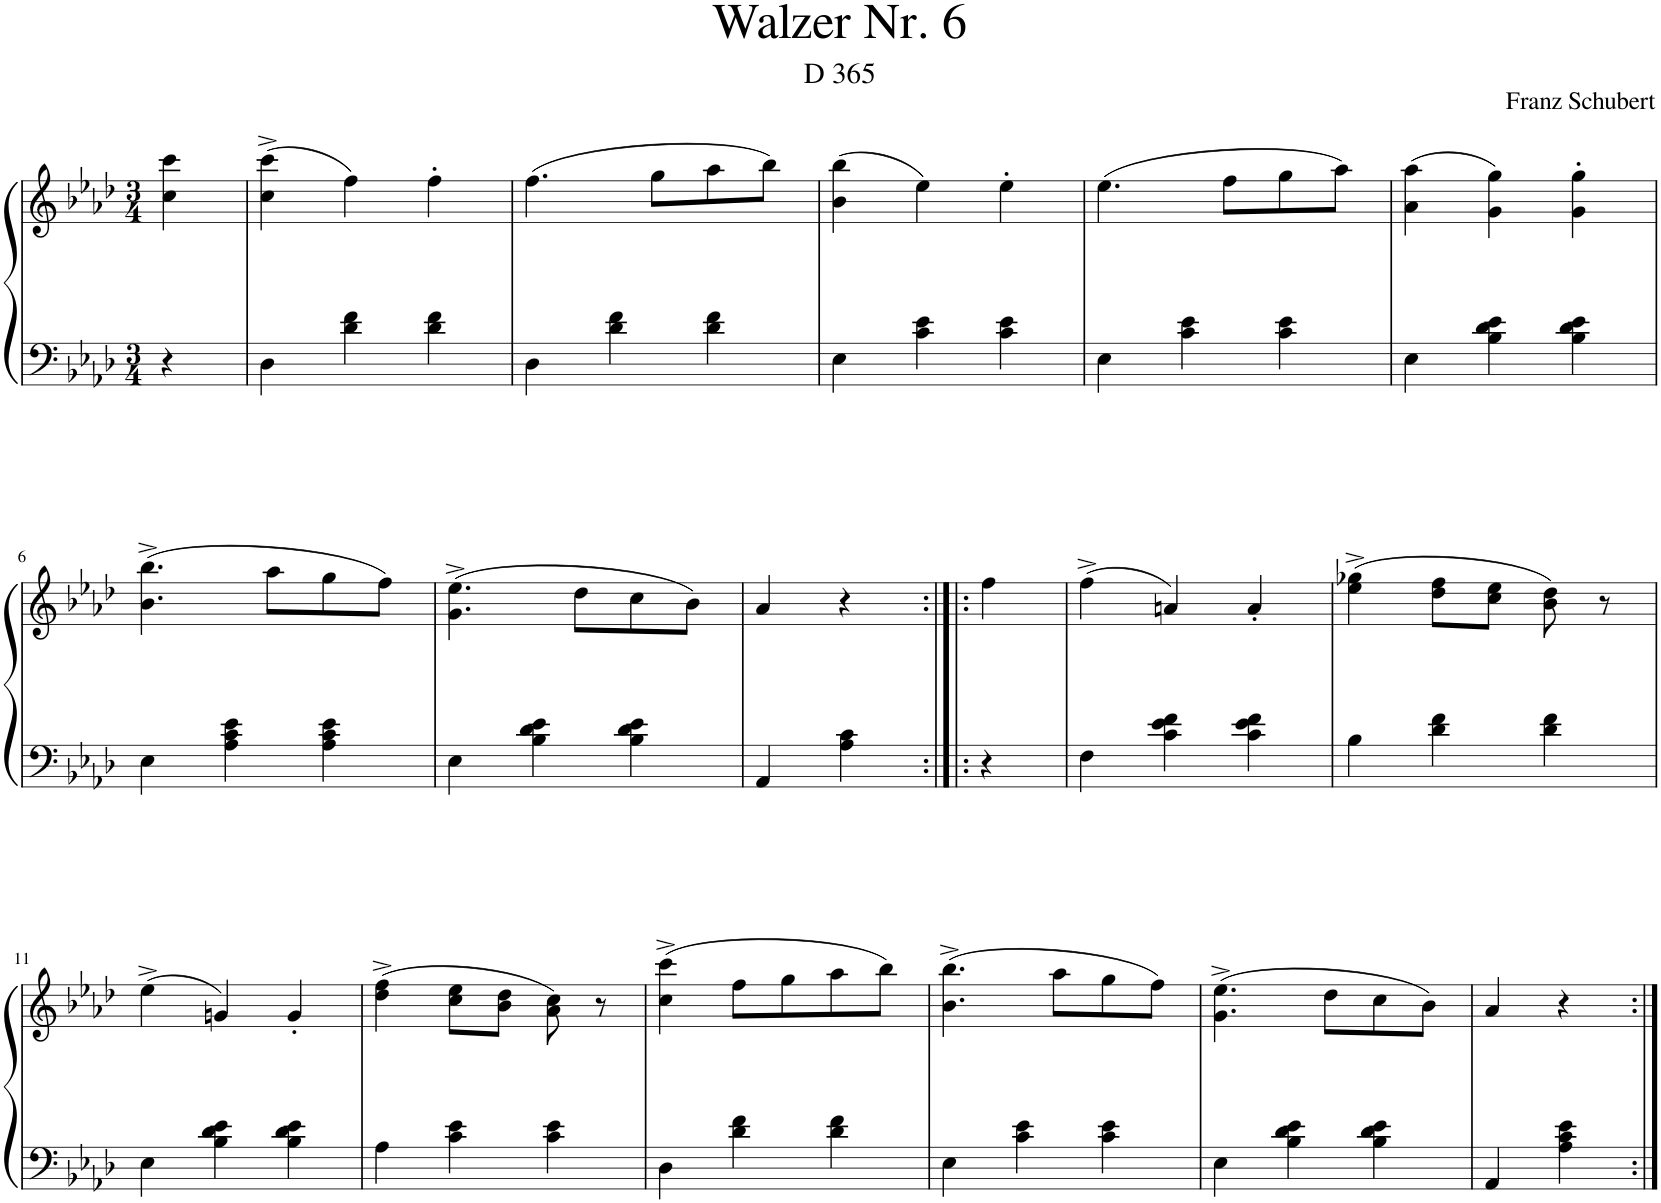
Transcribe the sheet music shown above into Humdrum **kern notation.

**kern	**kern
*part1	*part1
*staff2	*staff1
*I"Piano	*
*I'Pno.	*
*clefF4	*clefG2
*k[b-e-a-d-]	*k[b-e-a-d-]
*M3/4	*M3/4
=	=
4r	4cc\ 4ccc\
=1	=1
4D-\	(4cc\^ 4ccc\^
4d-\ 4f\	4ff\)
4d-\ 4f\	4ff'\
=2	=2
4D-\	(4.ff\
4d-\ 4f\	.
.	8gg\L
4d-\ 4f\	8aa-\
.	8bb-\J)
=3	=3
4E-\	(4b-\ 4bb-\
4c\ 4e-\	4ee-\)
4c\ 4e-\	4ee-'\
=4	=4
4E-\	(4.ee-\
4c\ 4e-\	.
.	8ff\L
4c\ 4e-\	8gg\
.	8aa-\J)
=5	=5
4E-\	(4a-\ 4aa-\
4B-\ 4d-\ 4e-\	4g\ 4gg\)
4B-\ 4d-\ 4e-\	4g\' 4gg\'
!!LO:LB:g=z
=6	=6
4E-\	(4.b-\^ 4.bb-\^
4A-\ 4c\ 4e-\	.
.	8aa-\L
4A-\ 4c\ 4e-\	8gg\
.	8ff\J)
=7	=7
4E-\	(4.g\^ 4.ee-\^
4B-\ 4d-\ 4e-\	.
.	8dd-\L
4B-\ 4d-\ 4e-\	8cc\
.	8b-\J)
=8	=8
4AA-/	4a-/
4A-\ 4c\	4r
=8X1:|!|:	=8X1:|!|:
4r	4ff\
=9	=9
4F\	(4ff^\
4c\ 4e-\ 4f\	4an/)
4c\ 4e-\ 4f\	4a'/
=10	=10
4B-\	(4ee-\^ 4gg-X\^
4d-\ 4f\	8dd-\ 8ff\L
.	8cc\ 8ee-\J
4d-\ 4f\	8b-\ 8dd-\)
.	8r
!!LO:LB:g=z
=11	=11
4E-\	(4ee-^\
4B-\ 4d-\ 4e-\	4gn/)
4B-\ 4d-\ 4e-\	4g'/
=12	=12
4A-\	(4dd-\^ 4ff\^
4c\ 4e-\	8cc\ 8ee-\L
.	8b-\ 8dd-\J
4c\ 4e-\	8a-\ 8cc\)
.	8r
=13	=13
4D-\	(4cc\^ 4ccc\^
4d-\ 4f\	8ff\L
.	8gg\
4d-\ 4f\	8aa-\
.	8bb-\J)
=14	=14
4E-\	(4.b-\^ 4.bb-\^
4c\ 4e-\	.
.	8aa-\L
4c\ 4e-\	8gg\
.	8ff\J)
=15	=15
4E-\	(4.g\^ 4.ee-\^
4B-\ 4d-\ 4e-\	.
.	8dd-\L
4B-\ 4d-\ 4e-\	8cc\
.	8b-\J)
=16	=16
4AA-/	4a-/
4A-\ 4c\ 4e-\	4r
=:|!	=:|!
*-	*-
